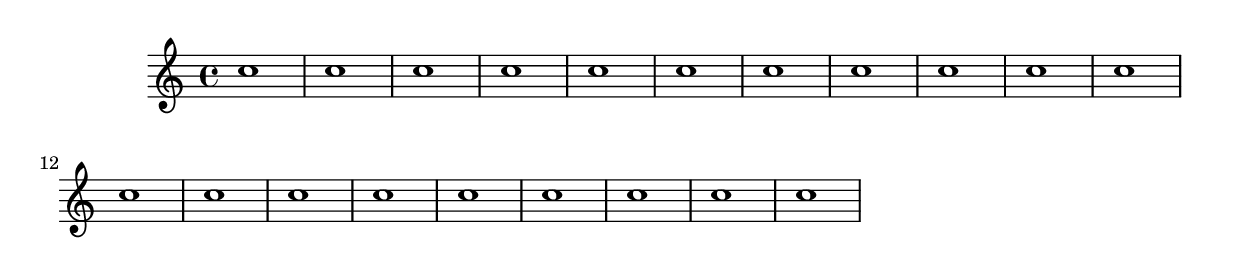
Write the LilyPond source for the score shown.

\version "2.1.34"

\header {

    texidoc = "If @code{raggedlast} is set, the systems are broken
    similar to paragraph formatting in text: the last line is
    justified. "

	  }


\score  {
    \notes \relative c'' \new Staff { \repeat unfold 20 { c1 } }
    \paper{
	raggedlast = ##t
    }
}
	
